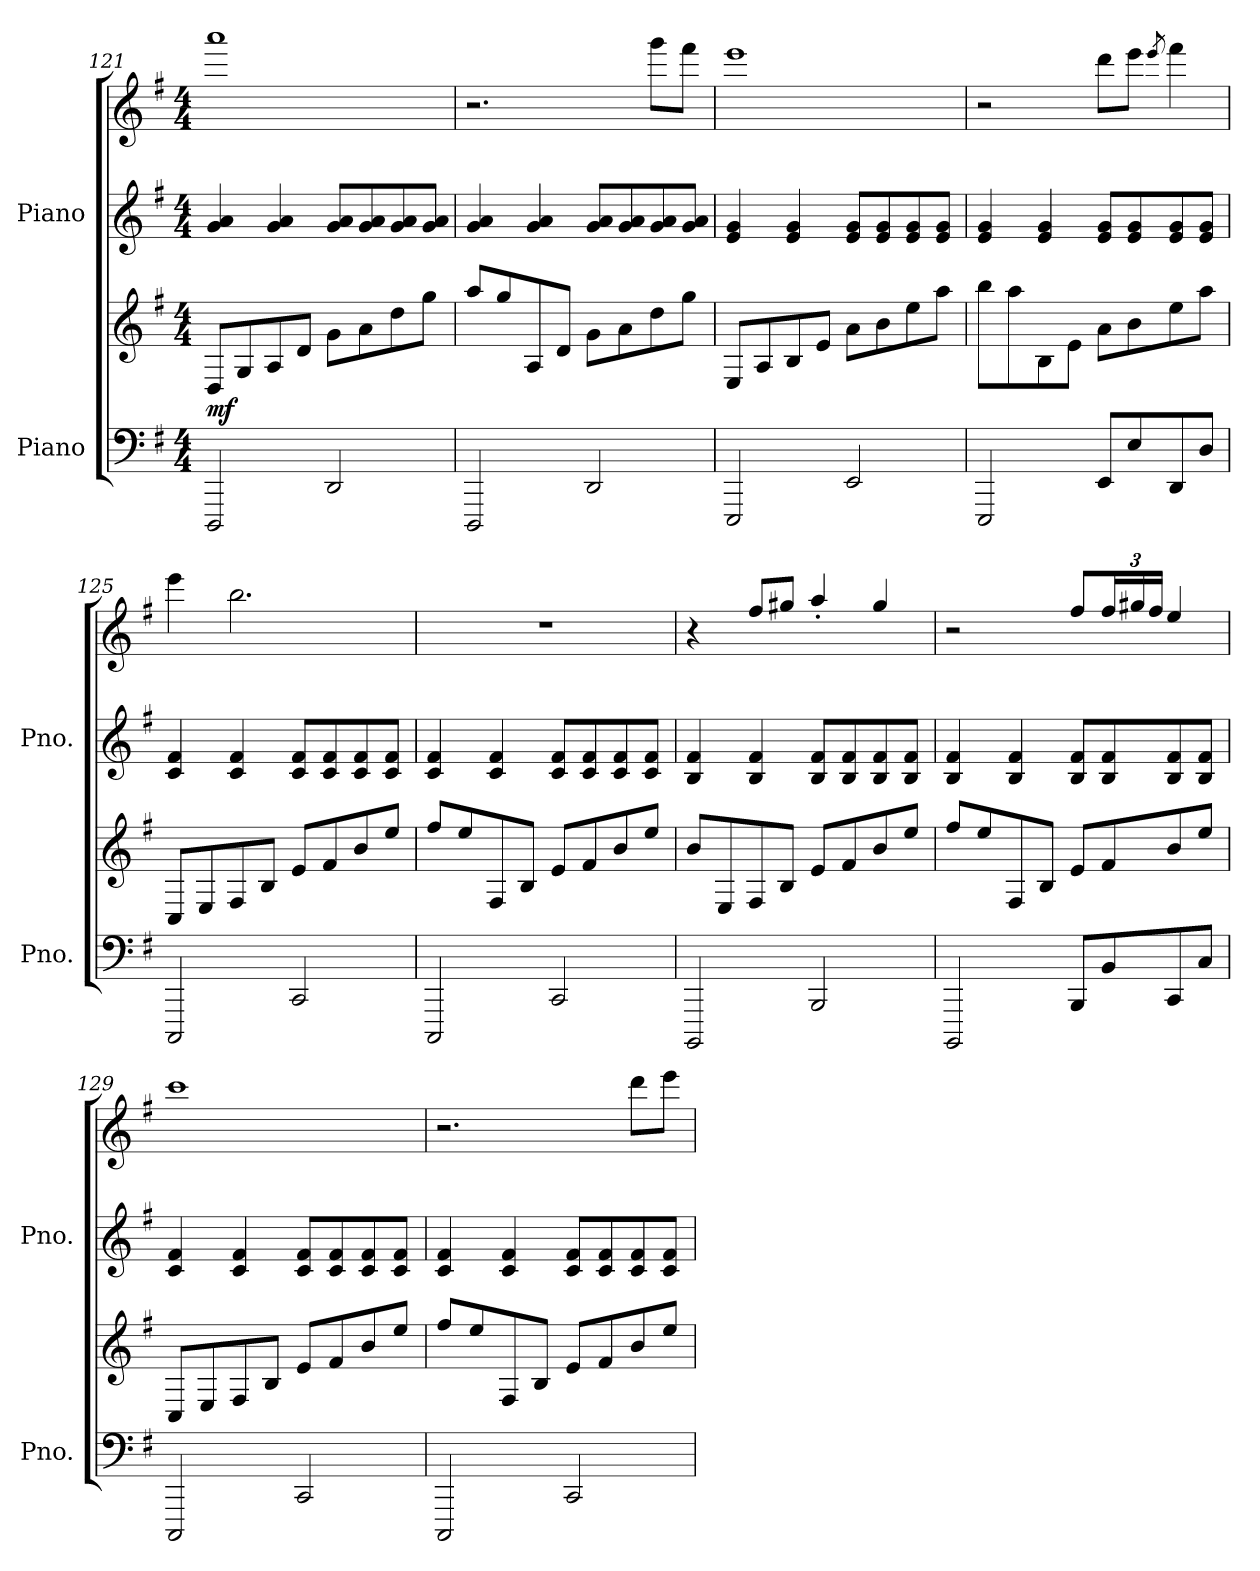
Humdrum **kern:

**kern	**kern	**dynam	**kern	**kern
*part2	*part2	*part2	*part1	*part1
*staff4	*staff3	*staff3/4	*staff2	*staff1
*I"Piano	*	*	*I"Piano	*
*I'Pno.	*	*	*I'Pno.	*
!!LO:PB:g=z
*clefF4	*clefG2	*	*clefG2	*clefG2
*k[f#]	*k[f#]	*	*k[f#]	*k[f#]
*M4/4	*M4/4	*	*M4/4	*M4/4
=121	=121	=121	=121	=121
!	!	!LO:DY:b	!	!
2DDD/	8D/L	mf	4g/ 4a/	1aaa
.	8G/	.	.	.
.	8A/	.	4g/ 4a/	.
.	8d/J	.	.	.
2DD/	8g\L	.	8g/ 8a/L	.
.	8a\	.	8g/ 8a/	.
.	8dd\	.	8g/ 8a/	.
.	8gg\J	.	8g/ 8a/J	.
=122	=122	=122	=122	=122
2DDD/	8aa/L	.	4g/ 4a/	2.r
.	8gg/	.	.	.
.	8A/	.	4g/ 4a/	.
.	8d/J	.	.	.
2DD/	8g\L	.	8g/ 8a/L	.
.	8a\	.	8g/ 8a/	.
.	8dd\	.	8g/ 8a/	8ggg\L
.	8gg\J	.	8g/ 8a/J	8fff#\J
=123	=123	=123	=123	=123
2EEE/	8E/L	.	4e/ 4g/	1eee
.	8A/	.	.	.
.	8B/	.	4e/ 4g/	.
.	8e/J	.	.	.
2EE/	8a\L	.	8e/ 8g/L	.
.	8b\	.	8e/ 8g/	.
.	8ee\	.	8e/ 8g/	.
.	8aa\J	.	8e/ 8g/J	.
=124	=124	=124	=124	=124
2EEE/	8bb\L	.	4e/ 4g/	2r
.	8aa\	.	.	.
.	8B\	.	4e/ 4g/	.
.	8e\J	.	.	.
8EE/L	8a\L	.	8e/ 8g/L	8ddd\L
8E/	8b\	.	8e/ 8g/	8eee\J
.	.	.	.	8qeee/
8DD/	8ee\	.	8e/ 8g/	4fff#\
8D/J	8aa\J	.	8e/ 8g/J	.
!!LO:LB:g=z
=125	=125	=125	=125	=125
2CCC/	8C/L	.	4c/ 4f#/	4eee\
.	8E/	.	.	.
.	8F#/	.	4c/ 4f#/	2.bb\
.	8B/J	.	.	.
2CC/	8e/L	.	8c/ 8f#/L	.
.	8f#/	.	8c/ 8f#/	.
.	8b/	.	8c/ 8f#/	.
.	8ee/J	.	8c/ 8f#/J	.
=126	=126	=126	=126	=126
2CCC/	8ff#/L	.	4c/ 4f#/	1r
.	8ee/	.	.	.
.	8F#/	.	4c/ 4f#/	.
.	8B/J	.	.	.
2CC/	8e/L	.	8c/ 8f#/L	.
.	8f#/	.	8c/ 8f#/	.
.	8b/	.	8c/ 8f#/	.
.	8ee/J	.	8c/ 8f#/J	.
=127	=127	=127	=127	=127
2BBBB/	8b/L	.	4B/ 4f#/	4r
.	8E/	.	.	.
.	8F#/	.	4B/ 4f#/	8ff#/L
.	8B/J	.	.	8gg#X/J
2BBB/	8e/L	.	8B/ 8f#/L	4aa'/
.	8f#/	.	8B/ 8f#/	.
.	8b/	.	8B/ 8f#/	4gg#/
.	8ee/J	.	8B/ 8f#/J	.
=128	=128	=128	=128	=128
2BBBB/	8ff#/L	.	4B/ 4f#/	2r
.	8ee/	.	.	.
.	8F#/	.	4B/ 4f#/	.
.	8B/J	.	.	.
8BBB/L	8e/L	.	8B/ 8f#/L	8ff#/L
*	*	*	*	*Xbrackettup
8BB/	8f#/	.	8B/ 8f#/	24ff#/L
.	.	.	.	24gg#X/
.	.	.	.	24ff#/JJ
8CC/	8b/	.	8B/ 8f#/	4ee/
8C/J	8ee/J	.	8B/ 8f#/J	.
!!LO:LB:g=z
=129	=129	=129	=129	=129
2CCC/	8C/L	.	4c/ 4f#/	1ccc
.	8E/	.	.	.
.	8F#/	.	4c/ 4f#/	.
.	8B/J	.	.	.
2CC/	8e/L	.	8c/ 8f#/L	.
.	8f#/	.	8c/ 8f#/	.
.	8b/	.	8c/ 8f#/	.
.	8ee/J	.	8c/ 8f#/J	.
=130	=130	=130	=130	=130
2CCC/	8ff#/L	.	4c/ 4f#/	2.r
.	8ee/	.	.	.
.	8F#/	.	4c/ 4f#/	.
.	8B/J	.	.	.
2CC/	8e/L	.	8c/ 8f#/L	.
.	8f#/	.	8c/ 8f#/	.
.	8b/	.	8c/ 8f#/	8ddd\L
.	8ee/J	.	8c/ 8f#/J	8eee\J
=	=	=	=	=
*-	*-	*-	*-	*-
